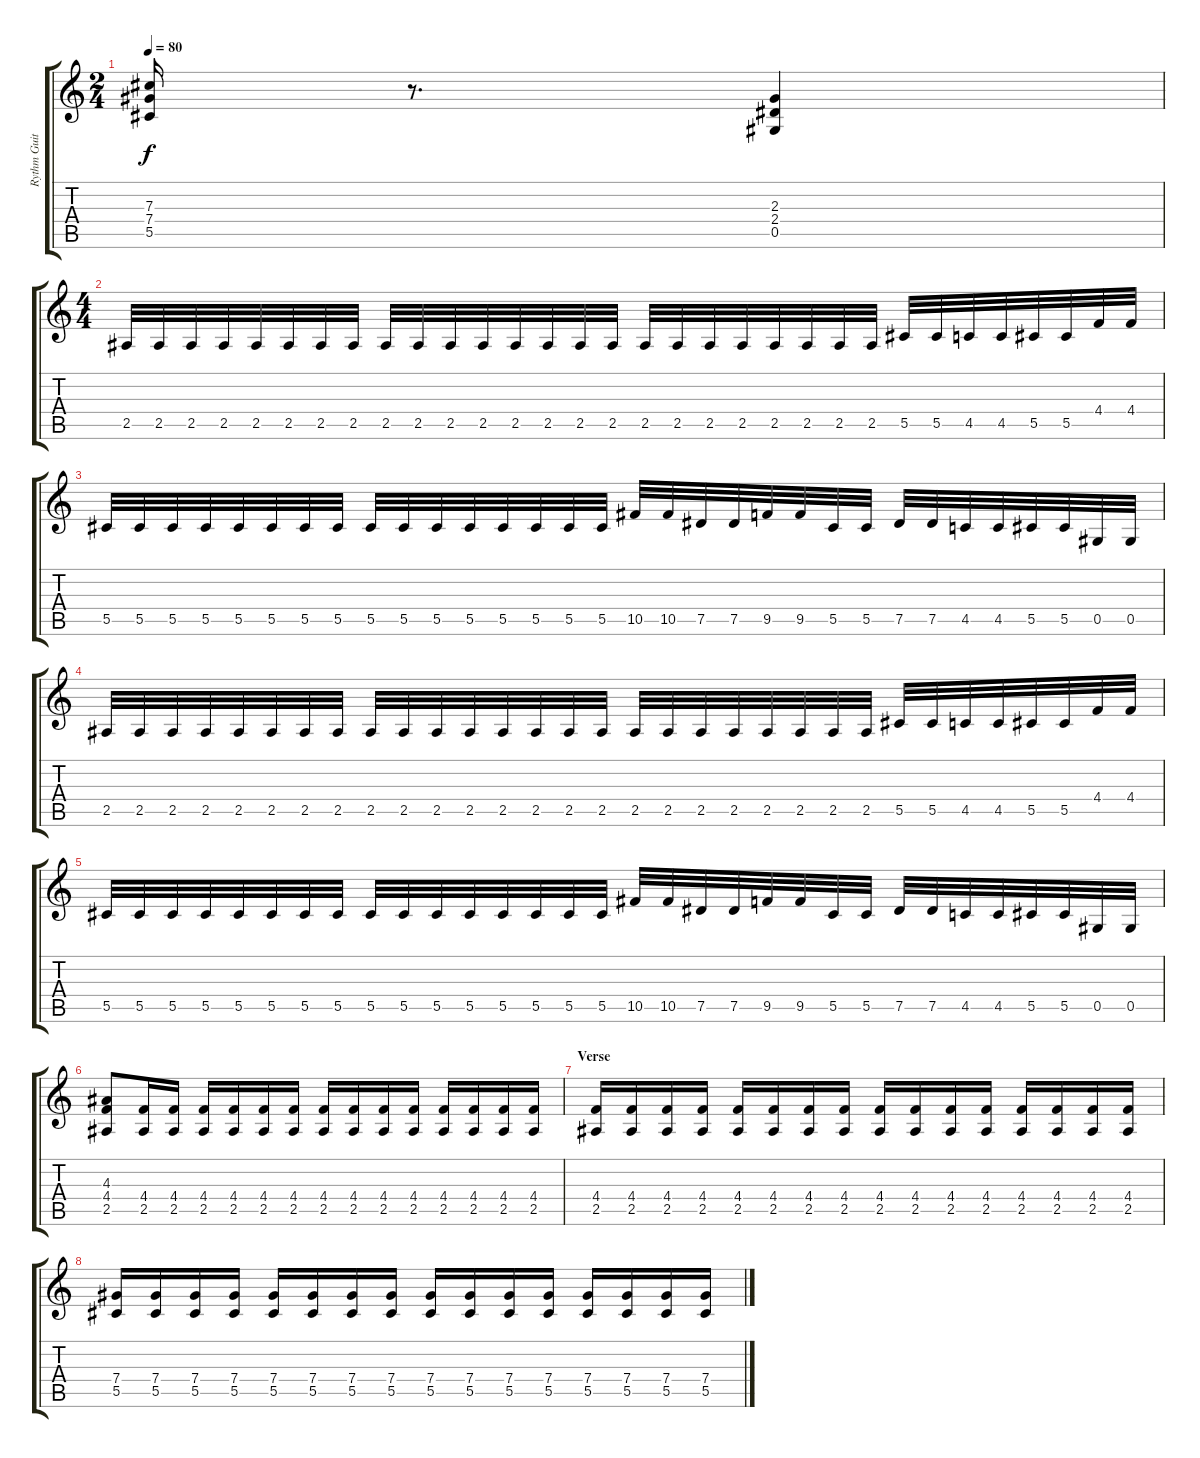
\track ("Rythm Guitar 2" "Rythm Guit") {instrument overdrivenguitar}
\staff {score tabs}
\tuning (Eb4 Bb3 Gb3 Db3 Ab2 Eb2) {hide}
\ts (2 4)
\tempo 80
\clef g2
\ks c
(7.3 7.4 5.5).16{dy f} r.8{d} (2.3 2.4 0.5).4 |
\ts (4 4)
2.5.32 2.5.32 2.5.32 2.5.32 2.5.32 2.5.32 2.5.32 2.5.32 2.5.32 2.5.32 2.5.32 2.5.32 2.5.32 2.5.32 2.5.32 2.5.32 2.5.32 2.5.32 2.5.32 2.5.32 2.5.32 2.5.32 2.5.32 2.5.32 5.5.32 5.5.32 4.5.32 4.5.32 5.5.32 5.5.32 4.4.32 4.4.32 |
5.5.32 5.5.32 5.5.32 5.5.32 5.5.32 5.5.32 5.5.32 5.5.32 5.5.32 5.5.32 5.5.32 5.5.32 5.5.32 5.5.32 5.5.32 5.5.32 10.5.32 10.5.32 7.5.32 7.5.32 9.5.32 9.5.32 5.5.32 5.5.32 7.5.32 7.5.32 4.5.32 4.5.32 5.5.32 5.5.32 0.5.32 0.5.32 |
2.5.32 2.5.32 2.5.32 2.5.32 2.5.32 2.5.32 2.5.32 2.5.32 2.5.32 2.5.32 2.5.32 2.5.32 2.5.32 2.5.32 2.5.32 2.5.32 2.5.32 2.5.32 2.5.32 2.5.32 2.5.32 2.5.32 2.5.32 2.5.32 5.5.32 5.5.32 4.5.32 4.5.32 5.5.32 5.5.32 4.4.32 4.4.32 |
5.5.32 5.5.32 5.5.32 5.5.32 5.5.32 5.5.32 5.5.32 5.5.32 5.5.32 5.5.32 5.5.32 5.5.32 5.5.32 5.5.32 5.5.32 5.5.32 10.5.32 10.5.32 7.5.32 7.5.32 9.5.32 9.5.32 5.5.32 5.5.32 7.5.32 7.5.32 4.5.32 4.5.32 5.5.32 5.5.32 0.5.32 0.5.32 |
(4.3 4.4 2.5).8{volume 12 balance 0} (4.4 2.5).16 (4.4 2.5).16 (4.4 2.5).16 (4.4 2.5).16 (4.4 2.5).16 (4.4 2.5).16 (4.4 2.5).16 (4.4 2.5).16 (4.4 2.5).16 (4.4 2.5).16 (4.4 2.5).16 (4.4 2.5).16 (4.4 2.5).16 (4.4 2.5).16 |
\section ("" "Verse")
(4.4 2.5).16 (4.4 2.5).16 (4.4 2.5).16 (4.4 2.5).16 (4.4 2.5).16 (4.4 2.5).16 (4.4 2.5).16 (4.4 2.5).16 (4.4 2.5).16 (4.4 2.5).16 (4.4 2.5).16 (4.4 2.5).16 (4.4 2.5).16 (4.4 2.5).16 (4.4 2.5).16 (4.4 2.5).16 |
(7.4 5.5).16 (7.4 5.5).16 (7.4 5.5).16 (7.4 5.5).16 (7.4 5.5).16 (7.4 5.5).16 (7.4 5.5).16 (7.4 5.5).16 (7.4 5.5).16 (7.4 5.5).16 (7.4 5.5).16 (7.4 5.5).16 (7.4 5.5).16 (7.4 5.5).16 (7.4 5.5).16 (7.4 5.5).16
